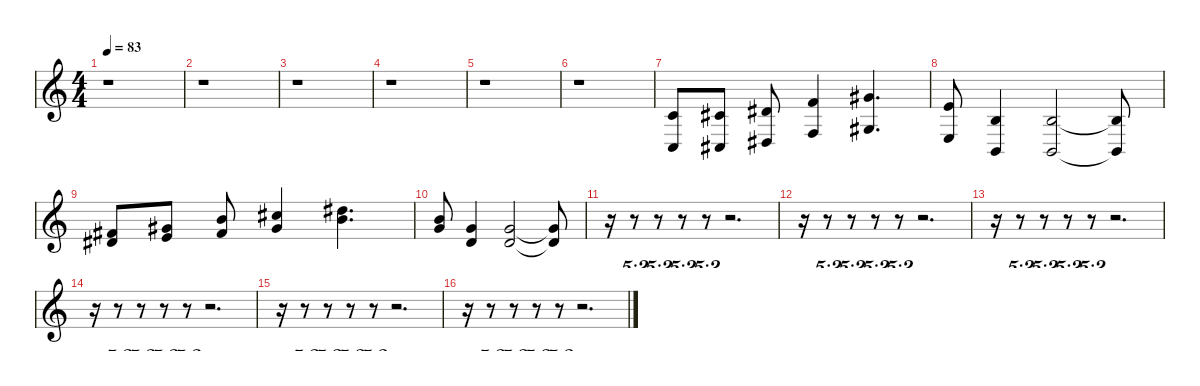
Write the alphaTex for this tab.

\defaultSystemsLayout 4
\hideDynamics
\bracketExtendMode nobrackets
\singleTrackTrackNamePolicy hidden
\multiTrackTrackNamePolicy hidden
\firstSystemTrackNameMode fullname
\firstSystemTrackNameOrientation horizontal
\otherSystemsTrackNameOrientation horizontal
\track ("Voix" "led.synth.") {instrument lead3calliope}
\staff {score}
\tuning (E4 B3 G3 D3 A2 E2)
\ts (4 4)
\tempo 83
\clef g2
\ks c
r.1{dy f beam Down} |
r.1{beam Down} |
r.1{beam Down} |
r.1{beam Down} |
r.1{beam Down} |
r.1{beam Down} |
(5.3 3.5).8{beam Up} (6.3{acc #} 4.5{acc #}).8{beam Up} (8.3{acc #} 6.5{acc #}).8{beam Up} (6.2 3.4).4{beam Up} (9.2{acc #} 6.4{acc #}).4{d beam Up} |
(5.2 2.4).8{beam Up} (4.3 2.5).4{beam Up} (4.3 2.5).2{beam Up} (4.3{t} 2.5{t}).8{beam Up} |
(7.2{acc #} 8.3{acc #}).8{beam Up} (9.2{acc #} 9.3).8{beam Up} (7.1 11.3{acc #}).8{beam Up} (9.1{acc #} 9.2{acc #}).4{beam Up} (11.1{acc #} 12.2).4{d beam Down} |
(7.1 8.2).8{beam Up} (8.2 7.3).4{beam Up} (8.2 7.3).2{beam Up} (8.2{t} 7.3{t}).8{beam Up} |
r.16{tu (5 4) beam Down} r.8{tu (5 2) beam Down} r.8{tu (5 2) beam Down} r.8{tu (5 2) beam Down} r.8{tu (5 2) beam Down} r.2{d beam Down} |
r.16{tu (5 4) beam Down} r.8{tu (5 2) beam Down} r.8{tu (5 2) beam Down} r.8{tu (5 2) beam Down} r.8{tu (5 2) beam Down} r.2{d beam Down} |
r.16{tu (5 4) beam Down} r.8{tu (5 2) beam Down} r.8{tu (5 2) beam Down} r.8{tu (5 2) beam Down} r.8{tu (5 2) beam Down} r.2{d beam Down} |
r.16{tu (5 4) beam Down} r.8{tu (5 2) beam Down} r.8{tu (5 2) beam Down} r.8{tu (5 2) beam Down} r.8{tu (5 2) beam Down} r.2{d beam Down} |
r.16{tu (5 4) beam Down} r.8{tu (5 2) beam Down} r.8{tu (5 2) beam Down} r.8{tu (5 2) beam Down} r.8{tu (5 2) beam Down} r.2{d beam Down} |
r.16{tu (5 4) beam Down} r.8{tu (5 2) beam Down} r.8{tu (5 2) beam Down} r.8{tu (5 2) beam Down} r.8{tu (5 2) beam Down} r.2{d beam Down}
